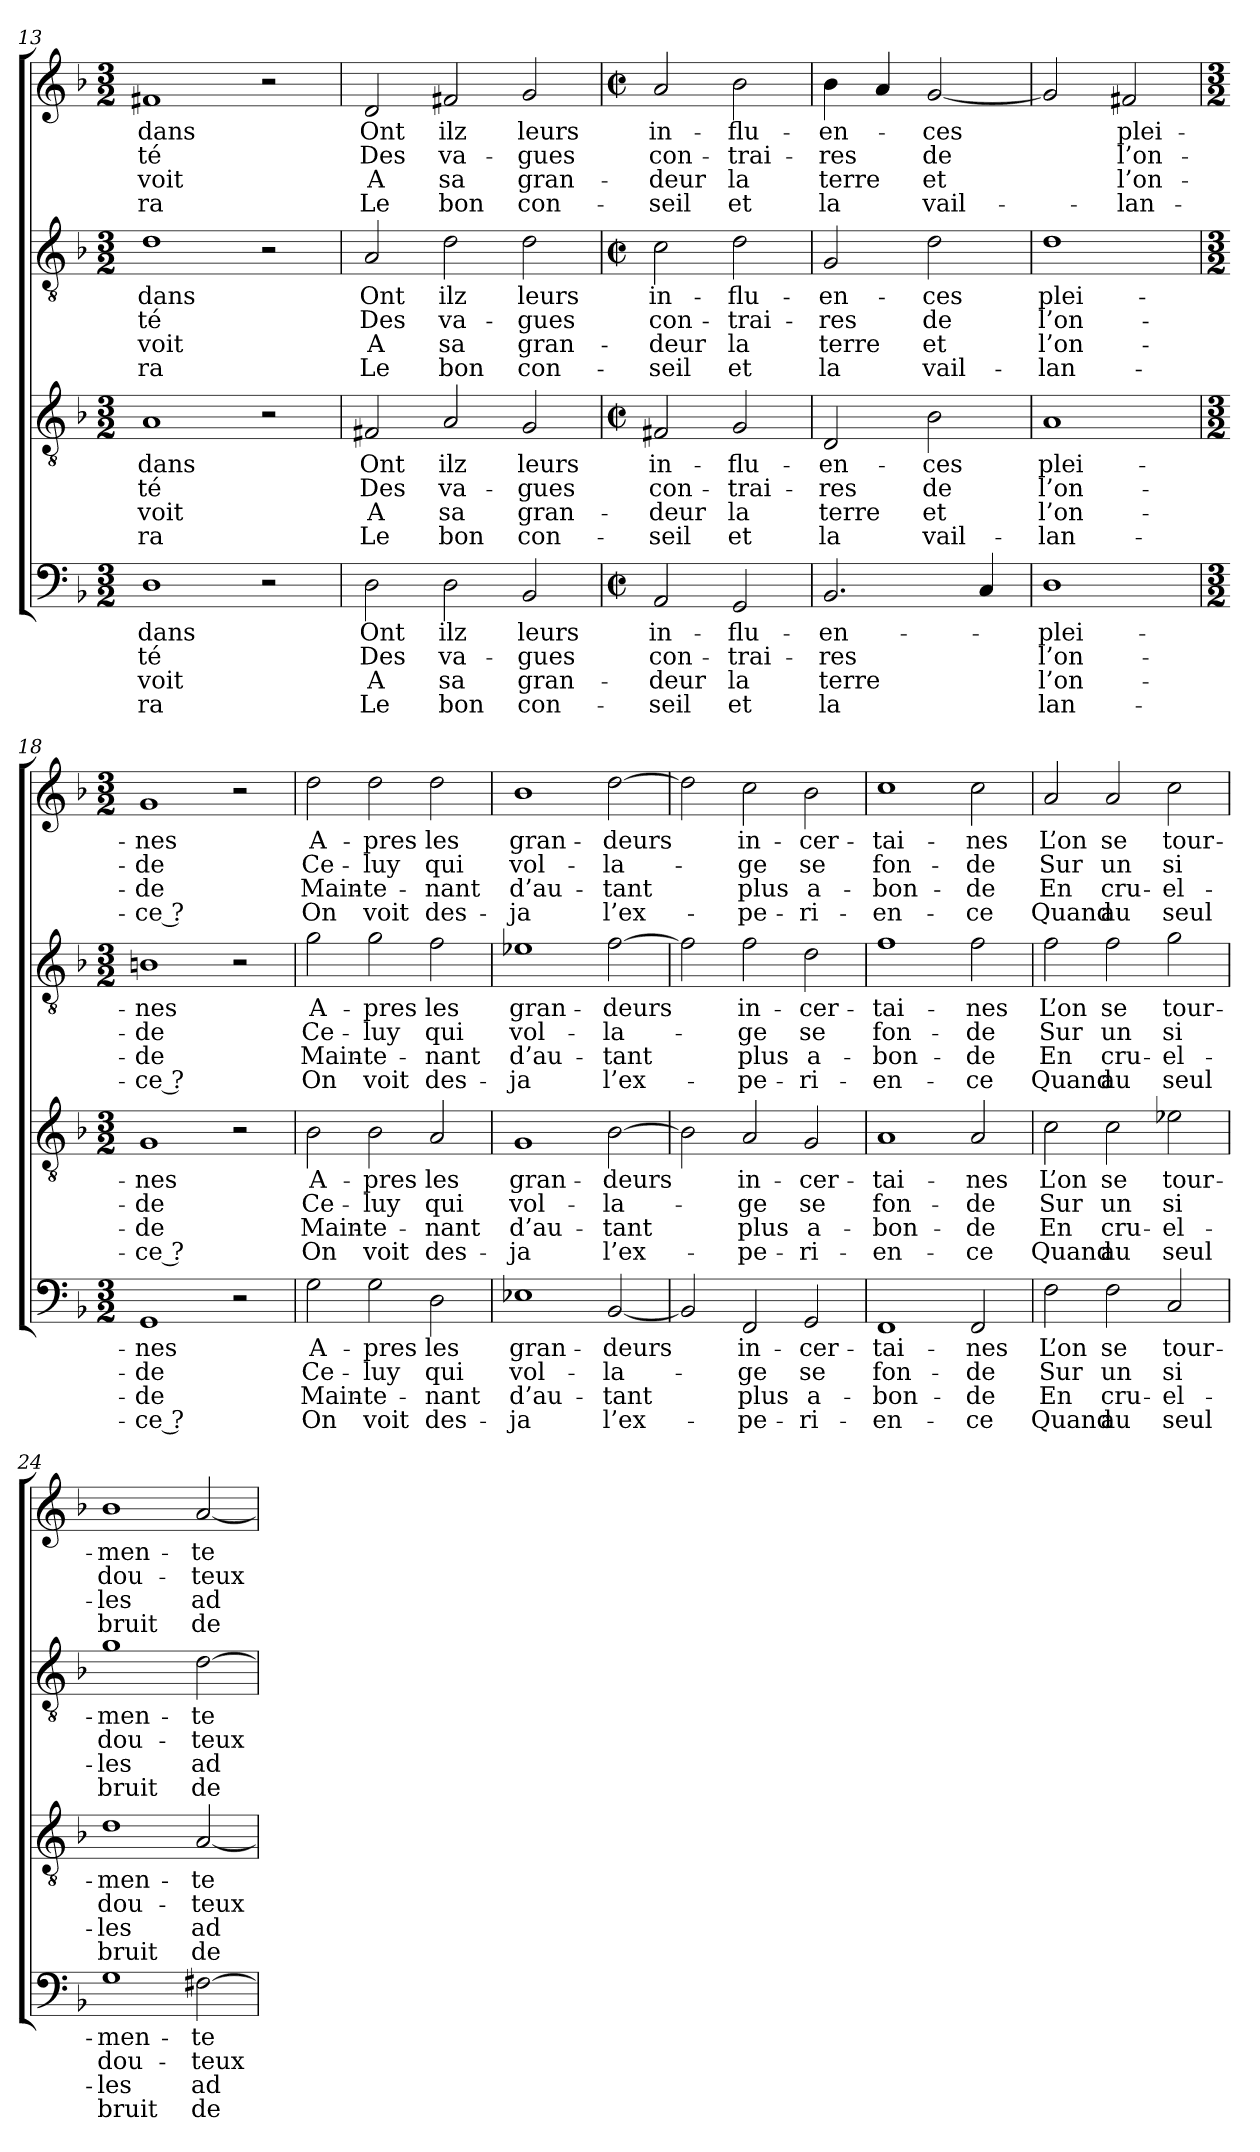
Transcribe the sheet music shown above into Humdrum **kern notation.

**kern	**text	**text	**text	**text	**kern	**text	**text	**text	**text	**kern	**text	**text	**text	**text	**kern	**text	**text	**text	**text
*part4	*part4	*part4	*part4	*part4	*part3	*part3	*part3	*part3	*part3	*part2	*part2	*part2	*part2	*part2	*part1	*part1	*part1	*part1	*part1
*staff4	*staff4	*staff4	*staff4	*staff4	*staff3	*staff3	*staff3	*staff3	*staff3	*staff2	*staff2	*staff2	*staff2	*staff2	*staff1	*staff1	*staff1	*staff1	*staff1
*clefF4	*	*	*	*	*clefGv2	*	*	*	*	*clefGv2	*	*	*	*	*clefG2	*	*	*	*
*k[b-]	*	*	*	*	*k[b-]	*	*	*	*	*k[b-]	*	*	*	*	*k[b-]	*	*	*	*
*M3/2	*	*	*	*	*M3/2	*	*	*	*	*M3/2	*	*	*	*	*M3/2	*	*	*	*
=13	=13	=13	=13	=13	=13	=13	=13	=13	=13	=13	=13	=13	=13	=13	=13	=13	=13	=13	=13
1D	-dans	-té	-voit	-ra	1A	-dans	-té	-voit	-ra	1d	-dans	-té	-voit	-ra	1f#X	-dans	-té	-voit	-ra
2r	.	.	.	.	2r	.	.	.	.	2r	.	.	.	.	2r	.	.	.	.
=14	=14	=14	=14	=14	=14	=14	=14	=14	=14	=14	=14	=14	=14	=14	=14	=14	=14	=14	=14
2D	Ont	Des	A	Le	2F#X	Ont	Des	A	Le	2A	Ont	Des	A	Le	2d	Ont	Des	A	Le
2D	ilz	va-	sa	bon	2A	ilz	va-	sa	bon	2d	ilz	va-	sa	bon	2f#X	ilz	va-	sa	bon
2BB-	leurs	-gues	gran-	con-	2G	leurs	-gues	gran-	con-	2d	leurs	-gues	gran-	con-	2g	leurs	-gues	gran-	con-
=15	=15	=15	=15	=15	=15	=15	=15	=15	=15	=15	=15	=15	=15	=15	=15	=15	=15	=15	=15
*M2/2	*	*	*	*	*M2/2	*	*	*	*	*M2/2	*	*	*	*	*M2/2	*	*	*	*
*met(c|)	*	*	*	*	*met(c|)	*	*	*	*	*met(c|)	*	*	*	*	*met(c|)	*	*	*	*
2AA	in-	con-	-deur	-seil	2F#X	in-	con-	-deur	-seil	2c	in-	con-	-deur	-seil	2a	in-	con-	-deur	-seil
2GG	-flu-	-trai-	la	et	2G	-flu-	-trai-	la	et	2d	-flu-	-trai-	la	et	2b-	-flu-	-trai-	la	et
!!LO:LB:g=z
=16	=16	=16	=16	=16	=16	=16	=16	=16	=16	=16	=16	=16	=16	=16	=16	=16	=16	=16	=16
2.BB-	-en-	-res	terre	la	2D	-en-	-res	terre	la	2G	-en-	-res	terre	la	4b-	-en-	-res	terre	la
.	.	.	.	.	.	.	.	.	.	.	.	.	.	.	4a	.	.	.	.
.	.	.	.	.	2B-	-ces	de	et	vail-	2d	-ces	de	et	vail-	[2g	-ces	de	et	vail-
4C	.	.	.	.	.	.	.	.	.	.	.	.	.	.	.	.	.	.	.
=17	=17	=17	=17	=17	=17	=17	=17	=17	=17	=17	=17	=17	=17	=17	=17	=17	=17	=17	=17
1D	plei-	l’on-	l’on-	-lan-	1A	plei-	l’on-	l’on-	-lan-	1d	plei-	l’on-	l’on-	-lan-	2g]	.	.	.	.
.	.	.	.	.	.	.	.	.	.	.	.	.	.	.	2f#X	plei-	l’on-	l’on-	-lan-
=18	=18	=18	=18	=18	=18	=18	=18	=18	=18	=18	=18	=18	=18	=18	=18	=18	=18	=18	=18
*M3/2	*	*	*	*	*M3/2	*	*	*	*	*M3/2	*	*	*	*	*M3/2	*	*	*	*
1GG	-nes	-de	-de	-ce ?	1G	-nes	-de	-de	-ce ?	1Bn	-nes	-de	-de	-ce ?	1g	-nes	-de	-de	-ce ?
2r	.	.	.	.	2r	.	.	.	.	2r	.	.	.	.	2r	.	.	.	.
=19	=19	=19	=19	=19	=19	=19	=19	=19	=19	=19	=19	=19	=19	=19	=19	=19	=19	=19	=19
2G	A-	Ce-	Main-	On	2B-	A-	Ce-	Main-	On	2g	A-	Ce-	Main-	On	2dd	A-	Ce-	Main-	On
2G	-pres	-luy	-te-	voit	2B-	-pres	-luy	-te-	voit	2g	-pres	-luy	-te-	voit	2dd	-pres	-luy	-te-	voit
2D	les	qui	-nant	des-	2A	les	qui	-nant	des-	2f	les	qui	-nant	des-	2dd	les	qui	-nant	des-
=20	=20	=20	=20	=20	=20	=20	=20	=20	=20	=20	=20	=20	=20	=20	=20	=20	=20	=20	=20
1E-X	gran-	vol-	d’au-	-ja	1G	gran-	vol-	d’au-	-ja	1e-X	gran-	vol-	d’au-	-ja	1b-	gran-	vol-	d’au-	-ja
[2BB-	-deurs	-la-	-tant	l’ex-	[2B-	-deurs	-la-	-tant	l’ex-	[2f	-deurs	-la-	-tant	l’ex-	[2dd	-deurs	-la-	-tant	l’ex-
=21	=21	=21	=21	=21	=21	=21	=21	=21	=21	=21	=21	=21	=21	=21	=21	=21	=21	=21	=21
2BB-]	.	.	.	.	2B-]	.	.	.	.	2f]	.	.	.	.	2dd]	.	.	.	.
2FF	in-	-ge	plus	-pe-	2A	in-	-ge	plus	-pe-	2f	in-	-ge	plus	-pe-	2cc	in-	-ge	plus	-pe-
2GG	-cer-	se	a-	-ri-	2G	-cer-	se	a-	-ri-	2d	-cer-	se	a-	-ri-	2b-	-cer-	se	a-	-ri-
=22	=22	=22	=22	=22	=22	=22	=22	=22	=22	=22	=22	=22	=22	=22	=22	=22	=22	=22	=22
1FF	-tai-	fon-	-bon-	-en-	1A	-tai-	fon-	-bon-	-en-	1f	-tai-	fon-	-bon-	-en-	1cc	-tai-	fon-	-bon-	-en-
2FF	-nes	-de	-de	-ce	2A	-nes	-de	-de	-ce	2f	-nes	-de	-de	-ce	2cc	-nes	-de	-de	-ce
!!LO:PB:g=z
=23	=23	=23	=23	=23	=23	=23	=23	=23	=23	=23	=23	=23	=23	=23	=23	=23	=23	=23	=23
2F	L’on	Sur	En	Quand	2c	L’on	Sur	En	Quand	2f	L’on	Sur	En	Quand	2a	L’on	Sur	En	Quand
2F	se	un	cru-	au	2c	se	un	cru-	au	2f	se	un	cru-	au	2a	se	un	cru-	au
2C	tour-	si	-el-	seul	2e-X	tour-	si	-el-	seul	2g	tour-	si	-el-	seul	2cc	tour-	si	-el-	seul
=24	=24	=24	=24	=24	=24	=24	=24	=24	=24	=24	=24	=24	=24	=24	=24	=24	=24	=24	=24
1G	-men-	dou-	-les	bruit	1d	-men-	dou-	-les	bruit	1g	-men-	dou-	-les	bruit	1b-	-men-	dou-	-les	bruit
[2F#X	-te	-teux	ad-	de	[2A	-te	-teux	ad-	de	[2d	-te	-teux	ad-	de	[2a	-te	-teux	ad-	de
=	=	=	=	=	=	=	=	=	=	=	=	=	=	=	=	=	=	=	=
*-	*-	*-	*-	*-	*-	*-	*-	*-	*-	*-	*-	*-	*-	*-	*-	*-	*-	*-	*-
